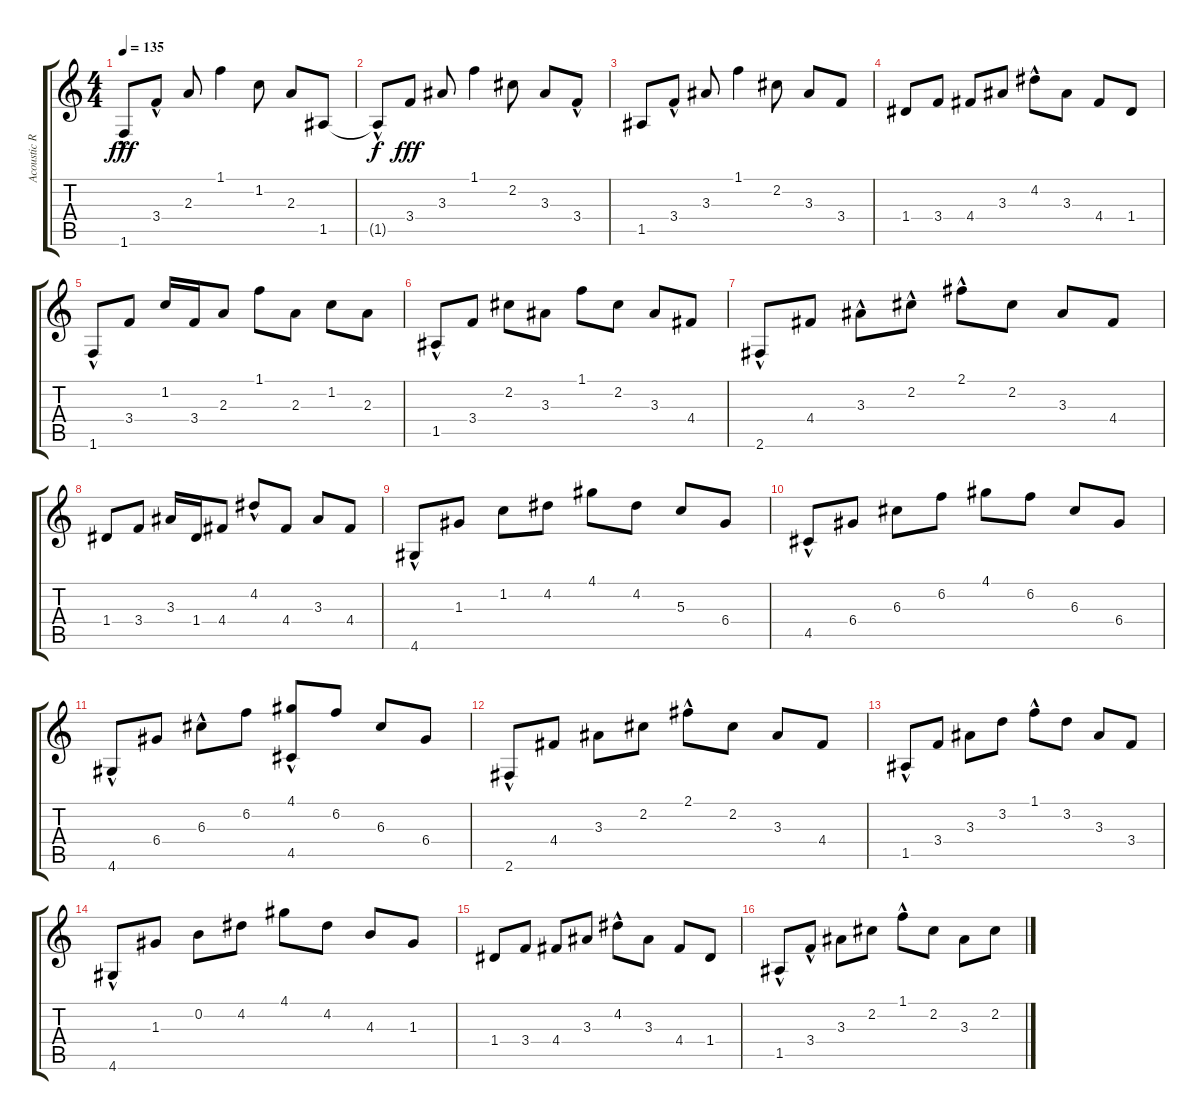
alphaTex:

\track ("Acoustic Rhythm" "Acoustic R") {instrument acousticguitarsteel}
\staff {score tabs}
\tuning (E4 B3 G3 D3 A2 E2) {hide}
\ts (4 4)
\tempo 135
\clef g2
\ks c
1.6{hac}.8{dy fff} 3.4{hac}.8 2.3.8 1.1.4 1.2.8 2.3.8 1.5.8 |
1.5{hac t}.8{dy f} 3.4.8{dy fff} 3.3.8 1.1.4 2.2.8 3.3.8 3.4{hac}.8 |
1.5.8 3.4{hac}.8 3.3.8 1.1.4 2.2.8 3.3.8 3.4.8 |
1.4.8 3.4.8 4.4.8 3.3.8 4.2{hac}.8 3.3.8 4.4.8 1.4.8 |
1.6{hac}.8 3.4.8 1.2.16 3.4.16 2.3.8 1.1.8 2.3.8 1.2.8 2.3.8 |
1.5{hac}.8 3.4.8 2.2.8 3.3.8 1.1.8 2.2.8 3.3.8 4.4.8 |
2.6{hac}.8 4.4.8 3.3{hac}.8 2.2{hac}.8 2.1{hac}.8 2.2.8 3.3.8 4.4.8 |
1.4.8 3.4.8 3.3.16 1.4.16 4.4.8 4.2{hac}.8 4.4.8 3.3.8 4.4.8 |
4.6{hac}.8 1.3.8 1.2.8 4.2.8 4.1.8 4.2.8 5.3.8 6.4.8 |
4.5{hac}.8 6.4.8 6.3.8 6.2.8 4.1.8 6.2.8 6.3.8 6.4.8 |
4.6{hac}.8 6.4.8 6.3{hac}.8 6.2.8 (4.1{hac} 4.5).8 6.2.8 6.3.8 6.4.8 |
2.6{hac}.8 4.4.8 3.3.8 2.2.8 2.1{hac}.8 2.2.8 3.3.8 4.4.8 |
1.5{hac}.8 3.4.8 3.3.8 3.2.8 1.1{hac}.8 3.2.8 3.3.8 3.4.8 |
4.6{hac}.8 1.3.8 0.2.8 4.2.8 4.1.8 4.2.8 4.3.8 1.3.8 |
1.4.8 3.4.8 4.4.8 3.3.8 4.2{hac}.8 3.3.8 4.4.8 1.4.8 |
1.5{hac}.8 3.4{hac}.8 3.3.8 2.2.8 1.1{hac}.8 2.2.8 3.3.8 2.2.8
